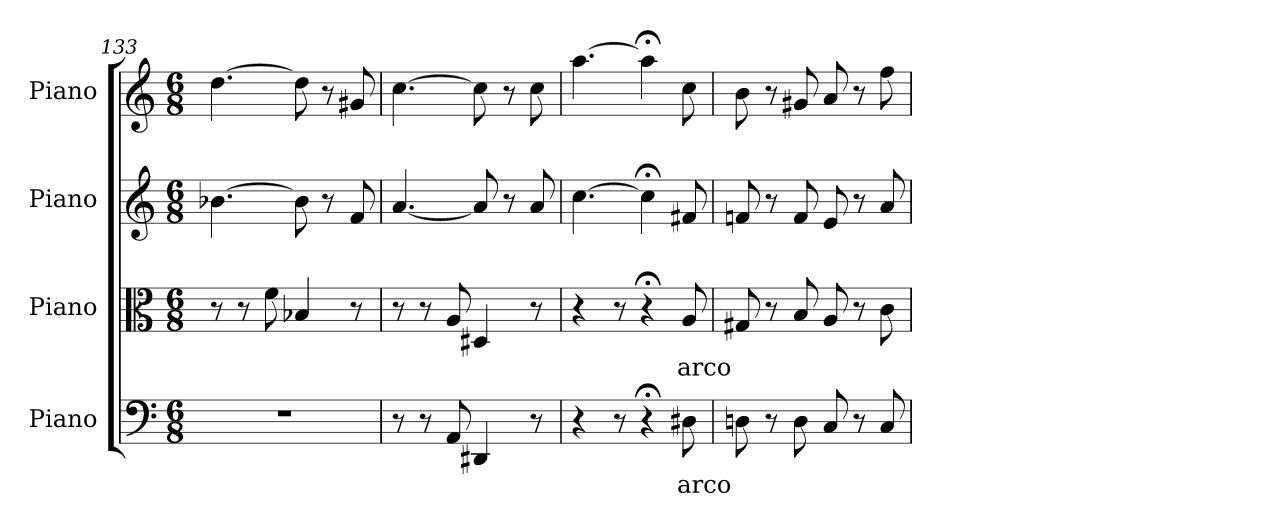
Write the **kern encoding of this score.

**kern	**text	**kern	**text	**kern	**kern
*part4	*part4	*part3	*part3	*part2	*part1
*staff4	*staff4	*staff3	*staff3	*staff2	*staff1
*I"Piano	*	*I"Piano	*	*I"Piano	*I"Piano
*I'Pno	*	*I'Pno	*	*I'Pno	*I'Pno
!!LO:PB:g=z
*clefF4	*	*clefC3	*	*clefG2	*clefG2
*k[]	*	*k[]	*	*k[]	*k[]
*M6/8	*	*M6/8	*	*M6/8	*M6/8
=133	=133	=133	=133	=133	=133
2.r	.	8r	.	[4.b-X\	[4.dd\
.	.	8r	.	.	.
.	.	8f\	.	.	.
.	.	4B-X/	.	8b-\]	8dd\]
.	.	.	.	8r	8r
.	.	8r	.	8f/	8g#X/
=134	=134	=134	=134	=134	=134
8r	.	8r	.	[4.a/	[4.cc\
8r	.	8r	.	.	.
8AA/	.	8A/	.	.	.
4DD#X/	.	4D#X/	.	8a/]	8cc\]
.	.	.	.	8r	8r
8r	.	8r	.	8a/	8cc\
=135	=135	=135	=135	=135	=135
4r	.	4r	.	[4.cc\	[4.aa\
8r	.	8r	.	.	.
4r;<	.	4r;<	.	4cc;<\]	4aa;<\]
!	!LO:LY:b	!	!LO:LY:b	!	!
8D#X\	arco	8A/	arco	8f#X/	8cc\
=136	=136	=136	=136	=136	=136
8Dn\	.	8G#X/	.	8fn/	8b\
8r	.	8r	.	8r	8r
8D\	.	8B/	.	8f/	8g#X/
8C/	.	8A/	.	8e/	8a/
8r	.	8r	.	8r	8r
8C/	.	8c\	.	8a/	8ff\
=	=	=	=	=	=
*-	*-	*-	*-	*-	*-
